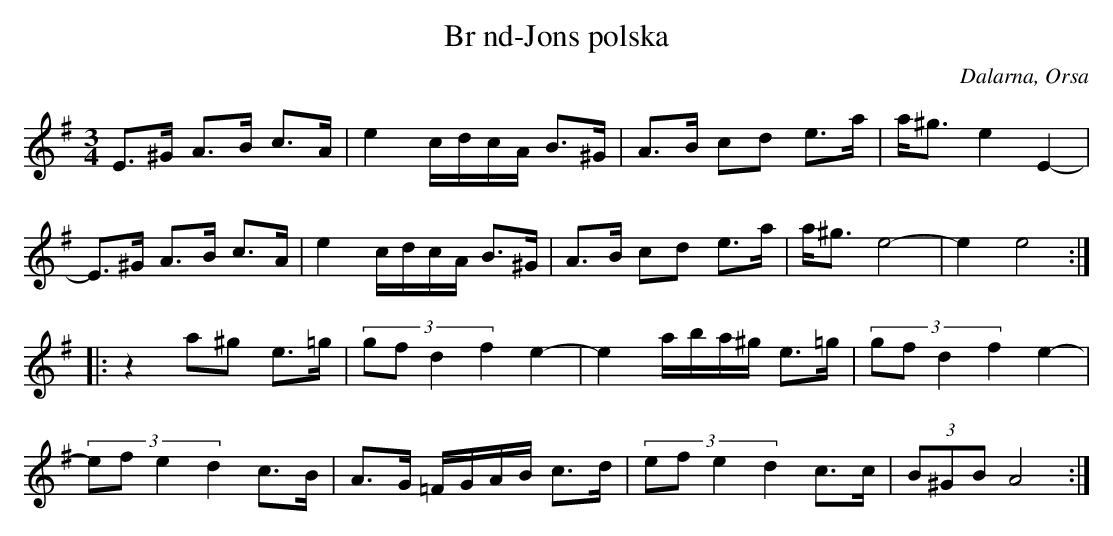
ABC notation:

X:1
T: Br nd-Jons polska
O: Dalarna, Orsa
M: 3/4
L: 1/8
K: Ador
E>^G A>B c>A | e2 c/d/c/A/ B>^G | A>B cd e>a | a<^g e2 E2- |
E>^G A>B c>A | e2 c/d/c/A/ B>^G | A>B cd e>a | a<^g e4- | e2 e4 :|
|: z2 a^g e>=g | (3:2:4gf d2 f2 e2- | e2 a/b/a/^g/ e>=g | (3:2:4gf d2 f2 e2- |
(3:2:4ef e2 d2 c>B | A>G =F/G/A/B/ c>d | (3:2:4ef e2 d2 c>c | (3B^GB A4 :|]
